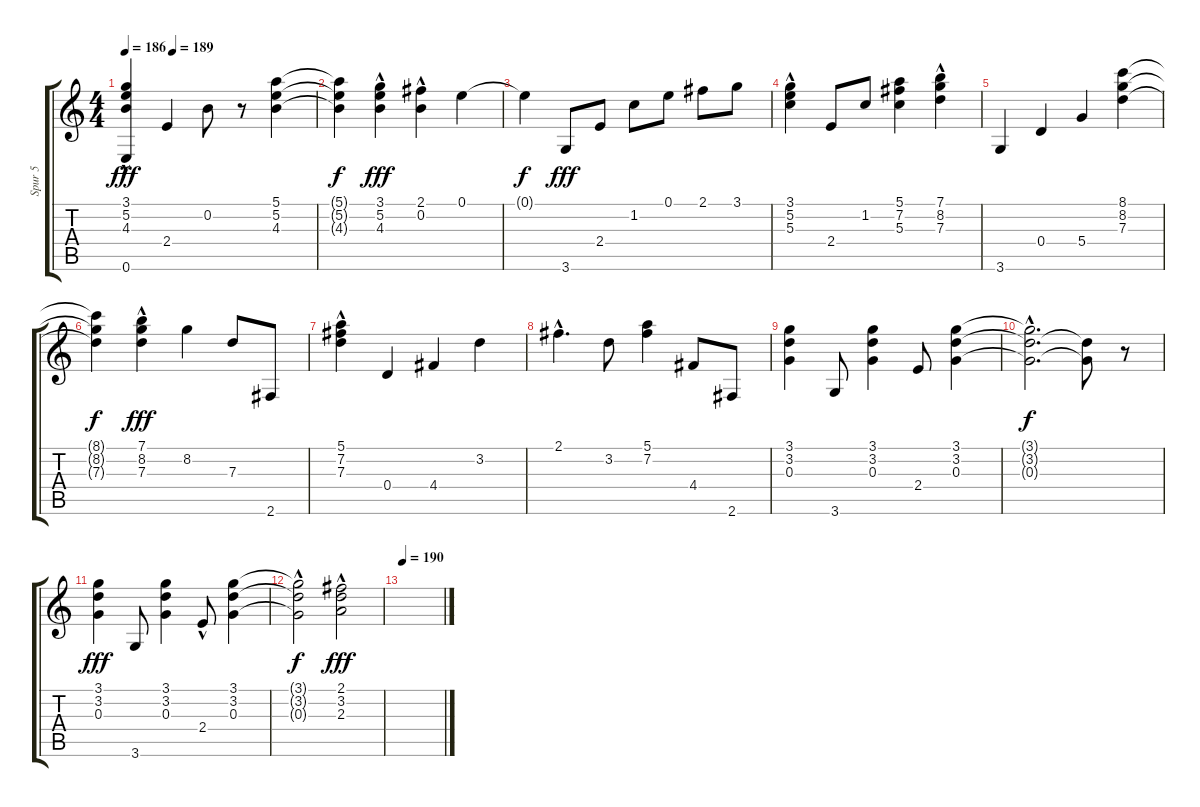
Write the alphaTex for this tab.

\track ("Spur 5" "Spur 5") {instrument acousticguitarsteel}
\staff {score tabs}
\tuning (E4 B3 G3 D3 A2 E2) {hide}
\ts (4 4)
\tempo 186
\tempo (189 0.25)
\clef g2
\ks c
(3.1{hac} 5.2 4.3 0.6).4{dy fff} 2.4.4 0.2.8 r.8 (5.1 5.2 4.3).4 |
(5.1{t} 5.2{t} 4.3{t}).4{dy f} (3.1 5.2{hac} 4.3).4{dy fff} (2.1 0.2{hac}).4 0.1.4 |
0.1{t}.4{dy f} 3.6.8{dy fff} 2.4.8 1.2.8 0.1.8 2.1.8 3.1.8 |
(3.1 5.2{hac} 5.3).4 2.4.8 1.2.8 (5.1 7.2 5.3).4 (7.1{hac} 8.2 7.3{hac}).4 |
3.6.4 0.4.4 5.4.4 (8.1 8.2 7.3).4 |
(8.1{t} 8.2{t} 7.3{t}).4{dy f} (7.1{hac} 8.2 7.3{hac}).4{dy fff} 8.2.4 7.3.8 2.6.8 |
(5.1 7.2{hac} 7.3).4 0.4.4 4.4.4 3.2.4 |
2.1{hac}.4{d} 3.2.8 (5.1 7.2).4 4.4.8 2.6.8 |
(3.1 3.2 0.3).4 3.6.8 (3.1 3.2 0.3).4 2.4.8 (3.1 3.2 0.3).4 |
(3.1{hac t} 3.2{hac t} 0.3{hac t}).2{d dy f} (3.2{t} 0.3{t}).8 r.8 |
(3.1 3.2 0.3).4{dy fff} 3.6.8 (3.1 3.2 0.3).4 2.4{hac}.8 (3.1 3.2 0.3).4 |
(3.1{t} 3.2{hac t} 0.3{t}).2{dy f} (2.1{hac} 3.2 2.3).2{dy fff} |
\tempo 190
